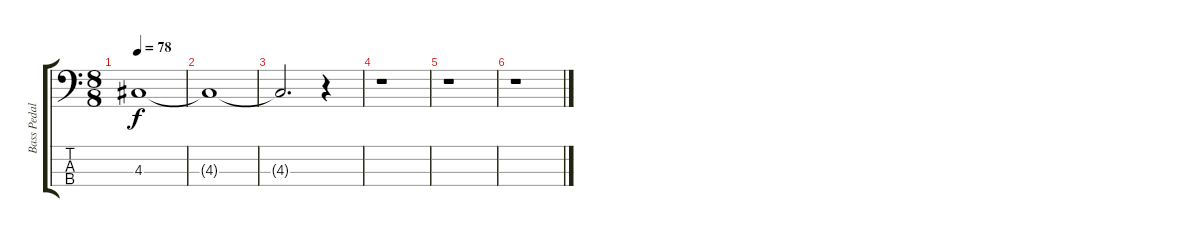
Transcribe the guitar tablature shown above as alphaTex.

\track ("Bass Pedal" "Bass Pedal") {instrument fretlessbass}
\staff {score tabs}
\tuning (G2 D2 A1 E1) {hide}
\ts (8 8)
\tempo 78
\clef f4
\ks c
4.3{t}.1{dy f} |
4.3{t}.1 |
4.3{t}.2{d} r.4 |
r.1 |
r.1 |
r.1
